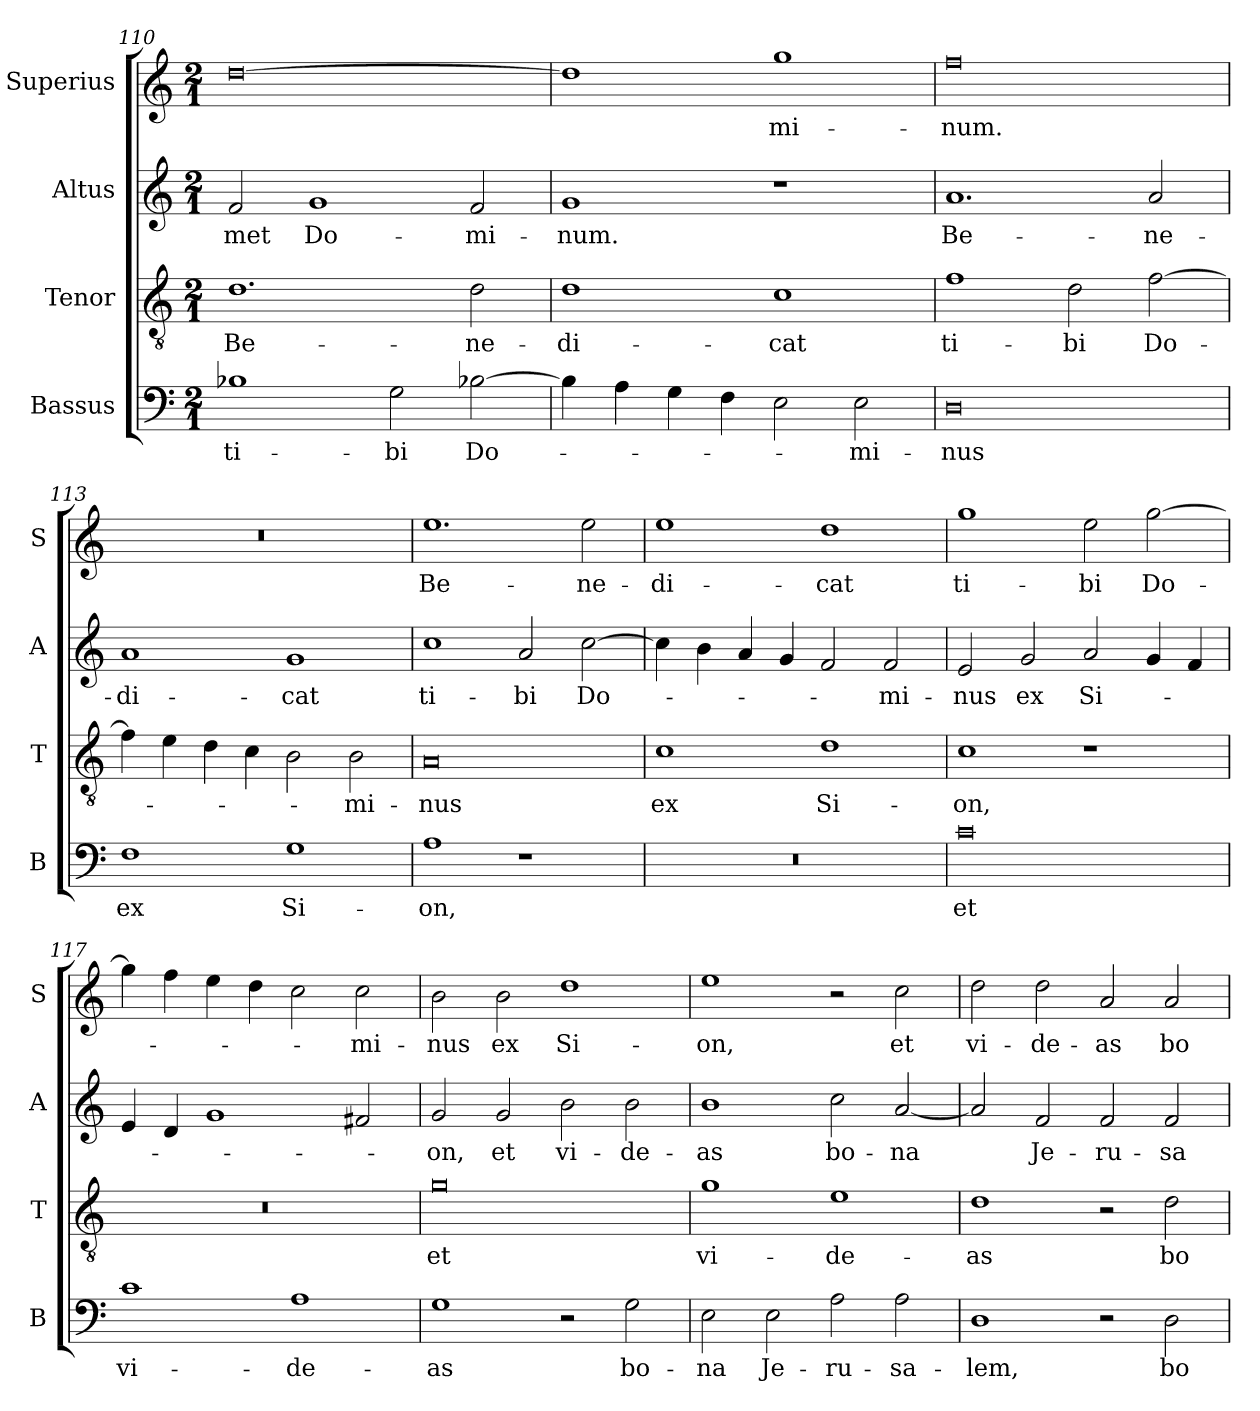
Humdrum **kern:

**kern	**text	**kern	**text	**kern	**text	**kern	**text
*part4	*part4	*part3	*part3	*part2	*part2	*part1	*part1
*staff4	*staff4	*staff3	*staff3	*staff2	*staff2	*staff1	*staff1
*I"Bassus	*	*I"Tenor	*	*I"Altus	*	*I"Superius	*
*I'B	*	*I'T	*	*I'A	*	*I'S	*
*clefF4	*	*clefGv2	*	*clefG2	*	*clefG2	*
*k[]	*	*k[]	*	*k[]	*	*k[]	*
*C:	*	*C:	*	*C:	*	*C:	*
*M2/1	*	*M2/1	*	*M2/1	*	*M2/1	*
=110	=110	=110	=110	=110	=110	=110	=110
1B-X	ti-	1.d	Be-	2f	-met	[0dd	.
.	.	.	.	1g	Do-	.	.
2G	-bi	.	.	.	.	.	.
[2B-X	Do-	2d	-ne-	2f	-mi-	.	.
=111	=111	=111	=111	=111	=111	=111	=111
4B-]	.	1d	-di-	1g	-num.	1dd]	.
4A	.	.	.	.	.	.	.
4G	.	.	.	.	.	.	.
4F	.	.	.	.	.	.	.
2E	.	1c	-cat	1r	.	1gg	-mi-
2E	-mi-	.	.	.	.	.	.
=112	=112	=112	=112	=112	=112	=112	=112
0D	-nus	1f	ti-	1.a	Be-	0ff	-num.
.	.	2d	-bi	.	.	.	.
.	.	[2f	Do-	2a	-ne-	.	.
=113	=113	=113	=113	=113	=113	=113	=113
1F	ex	4f]	.	1a	-di-	0r	.
.	.	4e	.	.	.	.	.
.	.	4d	.	.	.	.	.
.	.	4c	.	.	.	.	.
1G	Si-	2B	.	1g	-cat	.	.
.	.	2B	-mi-	.	.	.	.
=114	=114	=114	=114	=114	=114	=114	=114
1A	-on,	0A	-nus	1cc	ti-	1.ee	Be-
1r	.	.	.	2a	-bi	.	.
.	.	.	.	[2cc	Do-	2ee	-ne-
=115	=115	=115	=115	=115	=115	=115	=115
0r	.	1c	ex	4cc]	.	1ee	-di-
.	.	.	.	4b	.	.	.
.	.	.	.	4a	.	.	.
.	.	.	.	4g	.	.	.
.	.	1d	Si-	2f	.	1dd	-cat
.	.	.	.	2f	-mi-	.	.
=116	=116	=116	=116	=116	=116	=116	=116
0c	et	1c	-on,	2e	-nus	1gg	ti-
.	.	.	.	2g	ex	.	.
.	.	1r	.	2a	Si-	2ee	-bi
.	.	.	.	4g	.	[2gg	Do-
.	.	.	.	4f	.	.	.
=117	=117	=117	=117	=117	=117	=117	=117
1c	vi-	0r	.	4e	.	4gg]	.
.	.	.	.	4d	.	4ff	.
.	.	.	.	1g	.	4ee	.
.	.	.	.	.	.	4dd	.
1A	-de-	.	.	.	.	2cc	.
.	.	.	.	2f#X	.	2cc	-mi-
=118	=118	=118	=118	=118	=118	=118	=118
1G	-as	0g	et	2g	-on,	2b	-nus
.	.	.	.	2g	et	2b	ex
2r	.	.	.	2b	vi-	1dd	Si-
2G	bo-	.	.	2b	-de-	.	.
=119	=119	=119	=119	=119	=119	=119	=119
2E	-na	1g	vi-	1b	-as	1ee	-on,
2E	Je-	.	.	.	.	.	.
2A	-ru-	1e	-de-	2cc	bo-	2r	.
2A	-sa-	.	.	[2a	-na	2cc	et
=120	=120	=120	=120	=120	=120	=120	=120
1D	-lem,	1d	-as	2a]	.	2dd	vi-
.	.	.	.	2f	Je-	2dd	-de-
2r	.	2r	.	2f	-ru-	2a	-as
2D	bo-	2d	bo-	2f	-sa-	2a	bo-
=	=	=	=	=	=	=	=
*-	*-	*-	*-	*-	*-	*-	*-
